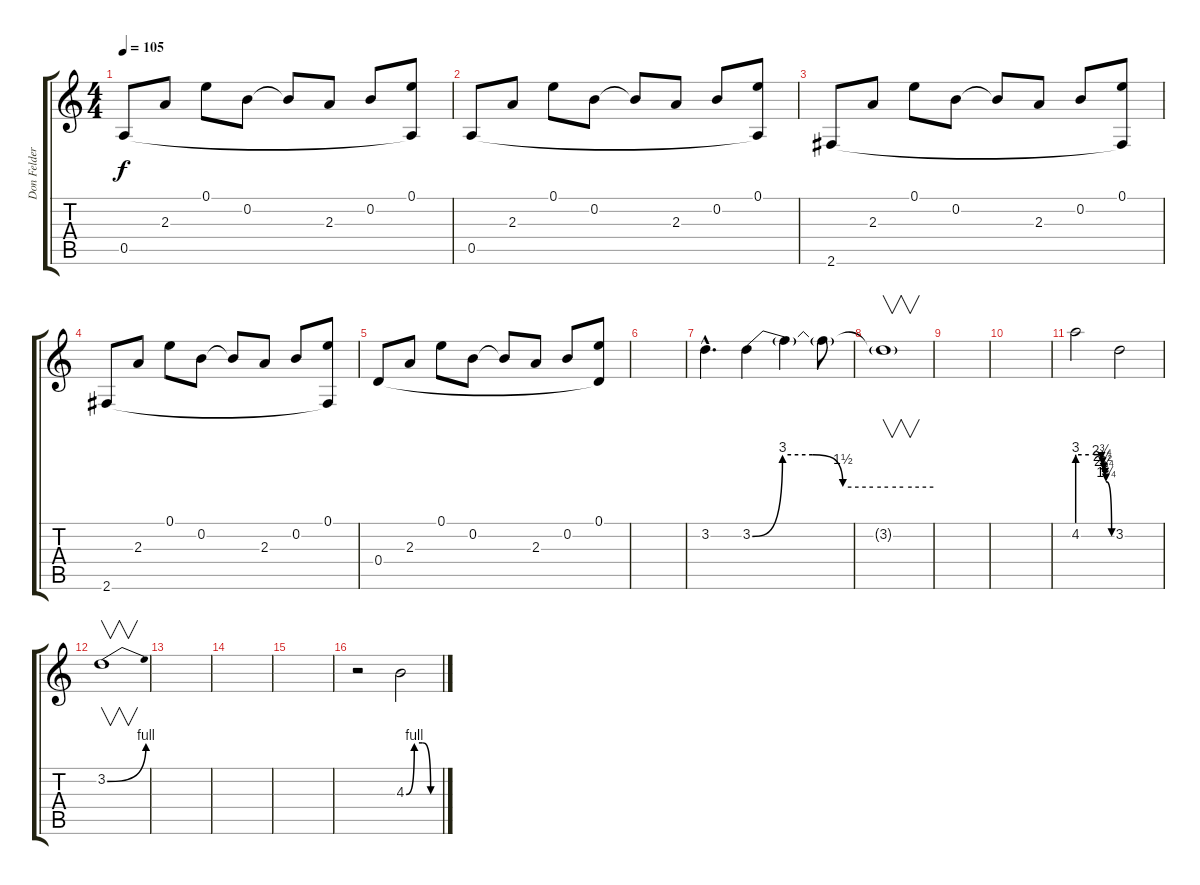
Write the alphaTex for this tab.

\track ("Don Felder" "Don Felder") {instrument overdrivenguitar}
\staff {score tabs}
\tuning (E4 B3 G3 D3 A2 E2) {hide}
\ts (4 4)
\tempo 105
\clef g2
\ks c
0.5.8{dy f} 2.3.8 0.1.8 0.2.8 0.2{t}.8 2.3.8 0.2.8 (0.1 0.5{t}).8 |
0.5.8 2.3.8 0.1.8 0.2.8 0.2{t}.8 2.3.8 0.2.8 (0.1 0.5{t}).8 |
2.6.8 2.3.8 0.1.8 0.2.8 0.2{t}.8 2.3.8 0.2.8 (0.1 2.6{t}).8 |
2.6.8 2.3.8 0.1.8 0.2.8 0.2{t}.8 2.3.8 0.2.8 (0.1 2.6{t}).8 |
0.4.8 2.3.8 0.1.8 0.2.8 0.2{t}.8 2.3.8 0.2.8 (0.1 0.4{t}).8 |
|
3.2{hac}.4{d volume 13} 3.2{be (custom 0 0 10 12 20 12 30 6 40 6 45 6 50 6 60 6)}.4 3.2{t}.4 3.2{t}.8 |
3.2{t}.1{v} |
|
|
4.2{be (custom 0 12 20 12 35 12 37 12 40 12 42 11 44 10 46 9 48 8 50 7 60 0)}.2 3.2.2 |
3.2{be (bend 0 0 60 4)}.1{v} |
|
|
|
r.2 4.3{be (custom 0 0 15 4 30 4 45 0 60 0)}.2{volume 16}
